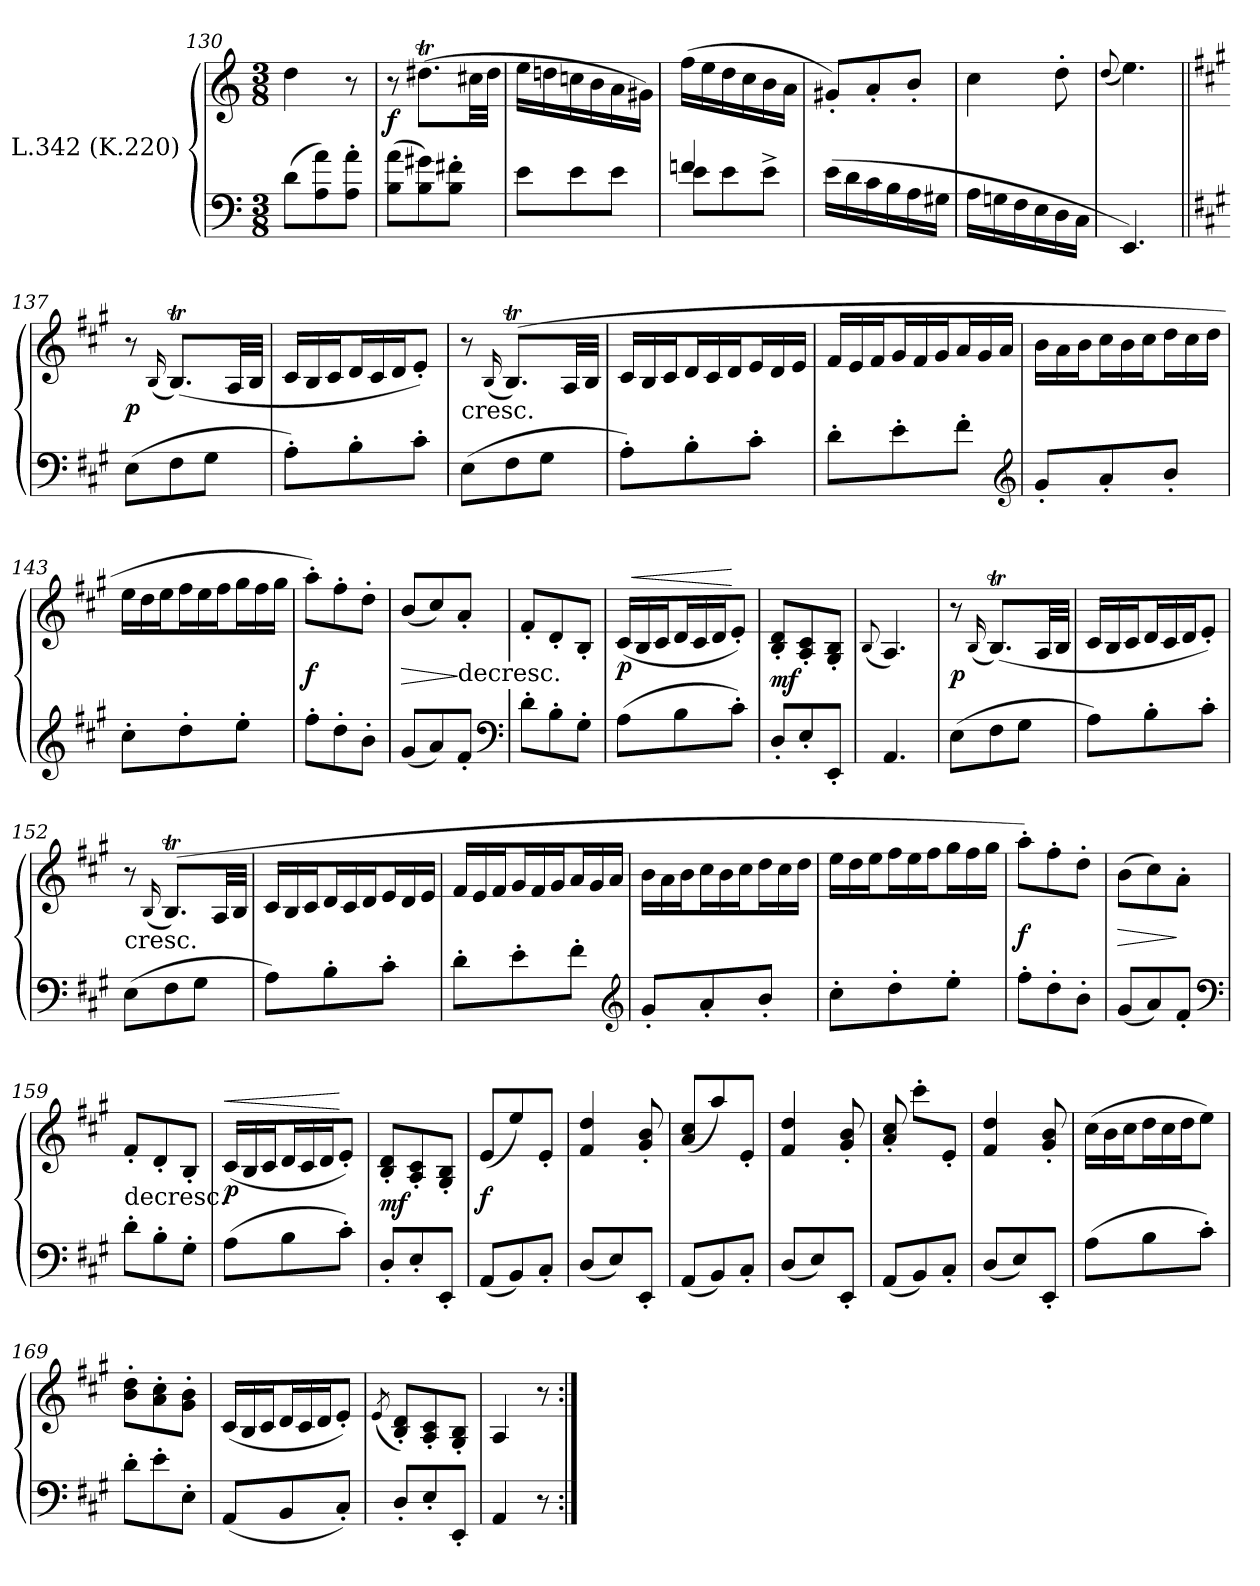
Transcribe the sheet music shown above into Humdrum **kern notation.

**kern	**kern	**dynam
*part1	*part1	*part1
*staff2	*staff1	*staff1/2
*I"L.342 (K.220)	*	*
*clefF4	*clefG2	*
*k[]	*k[]	*
*M3/8	*M3/8	*
=130	=130	=130
(8dL	4dd	.
8A 8a)	.	.
8A' 8a'J	8r	.
=131	=131	=131
(8B 8aL	8r	f
8B 8g#X)	(8.dd#XtL	.
8B' 8f#X'J	.	.
.	32cc#XLL	.
.	32dd#JJJ	.
!!LO:LB:g=z
=132	=132	=132
8eL	16eeLL	.
.	16ddn	.
8e	16ccn	.
.	16b	.
8eJ	16a	.
.	16g#XJJ)	.
=133	=133	=133
*^	*	*
4fn	8eL	(16ffLL	.
.	.	16ee	.
.	8e	16dd	.
.	.	16cc	.
8ryy	8e^J	16b	.
.	.	16aJJ	.
*v	*v	*	*
=134	=134	=134
(16eLL	8g#X'L)	.
16d	.	.
16c	8a'	.
16B	.	.
16A	8b'J	.
16G#XJJ	.	.
=135	=135	=135
16ALL	4cc	.
16Gn	.	.
16F	.	.
16E	.	.
16D	8dd'	.
16CJJ	.	.
=136	=136	=136
.	(8qqdd	.
4.EE)	4.ee)	.
!!LO:LB:g=z
=137||	=137||	=137||
*k[f#c#g#]	*k[f#c#g#]	*
(8EL	8r	p
.	(16qqB	.
8F#	(8.BTL)	.
8G#J	.	.
.	32ALL	.
.	32BJJJ	.
=138	=138	=138
*	*Xtuplet	*
8A'L)	24c#LL	.
.	24B	.
.	24c#J	.
8B'	24dL	.
.	24c#	.
.	24dJ	.
8c#'J	8e'J)	.
=139	=139	=139
!	!LO:TX:c:t=cresc.	!
(8EL	8r	.
.	(16qqB	.
8F#	(8.BTL)	.
8G#J	.	.
.	32ALL	.
.	32BJJJ	.
=140	=140	=140
8A'L)	24c#LL	.
.	24B	.
.	24c#J	.
8B'	24dL	.
.	24c#	.
.	24dJ	.
8c#'J	24eL	.
.	24d	.
.	24eJJ	.
!!LO:LB:g=z
=141	=141	=141
8d'L	24f#LL	.
.	24e	.
.	24f#J	.
8e'	24g#L	.
.	24f#	.
.	24g#J	.
8f#'J	24aL	.
.	24g#	.
.	24aJJ	.
*clefG2	*	*
=142	=142	=142
8g#'L	24bLL	.
.	24a	.
.	24bJ	.
8a'	24cc#L	.
.	24b	.
.	24cc#J	.
8b'J	24ddL	.
.	24cc#	.
.	24ddJJ	.
=143	=143	=143
8cc#'L	24eeLL	.
.	24dd	.
.	24eeJ	.
8dd'	24ff#L	.
.	24ee	.
.	24ff#J	.
8ee'J	24gg#L	.
.	24ff#	.
.	24gg#JJ	.
!!LO:LB:g=z
=144	=144	=144
8ff#'L	8aa'L)	f
8dd'	8ff#'	.
8b'J	8dd'J	.
=145	=145	=145
(8g#L	(8b/L	>
8a)	8cc#/)	.
!	!LO:TX:c:t=decresc.	!
8f#'J	8a'/J	]
*clefF4	*	*
=146	=146	=146
8d'L	8f#'L	.
8B'	8d'	.
8G#'J	8B'J	.
=147	=147	=147
(8AL	(24c#LL	p
!	!	!LO:HP:a
.	24B	<
.	24c#J	.
8B	24dL	.
.	24c#	.
.	24dJ	.
8c#'J)	8e'J)	[
=148	=148	=148
8D'L	8B' 8d'L	mf
8E'	8A' 8c#'	.
8EE'J	8G#' 8B'J	.
!!LO:LB:g=z
=149	=149	=149
.	(8qqB	.
4.AA	4.A)	.
=150	=150	=150
(8EL	8r	p
.	(16qqB	.
8F#	(8.BTL)	.
8G#J	.	.
.	32ALL	.
.	32BJJJ	.
=151	=151	=151
8AL)	24c#LL	.
.	24B	.
.	24c#J	.
8B'	24dL	.
.	24c#	.
.	24dJ	.
8c#'J	8e'J)	.
=152	=152	=152
!	!LO:TX:c:t=cresc.	!
(8EL	8r	.
.	(16qqB	.
8F#	(8.BTL)	.
8G#J	.	.
.	32ALL	.
.	32BJJJ	.
=153	=153	=153
8AL)	24c#LL	.
.	24B	.
.	24c#J	.
8B'	24dL	.
.	24c#	.
.	24dJ	.
8c#'J	24eL	.
.	24d	.
.	24eJJ	.
!!LO:LB:g=z
=154	=154	=154
8d'L	24f#LL	.
.	24e	.
.	24f#J	.
8e'	24g#L	.
.	24f#	.
.	24g#J	.
8f#'J	24aL	.
.	24g#	.
.	24aJJ	.
*clefG2	*	*
=155	=155	=155
8g#'L	24bLL	.
.	24a	.
.	24bJ	.
8a'	24cc#L	.
.	24b	.
.	24cc#J	.
8b'J	24ddL	.
.	24cc#	.
.	24ddJJ	.
=156	=156	=156
8cc#'L	24eeLL	.
.	24dd	.
.	24eeJ	.
8dd'	24ff#L	.
.	24ee	.
.	24ff#J	.
8ee'J	24gg#L	.
.	24ff#	.
.	24gg#JJ	.
!!LO:LB:g=z
=157	=157	=157
8ff#'L	8aa'L)	f
8dd'	8ff#'	.
8b'J	8dd'J	.
=158	=158	=158
(8g#L	(8bL	>
8a)	8cc#)	.
8f#'J	8a'J	]
*clefF4	*	*
=159	=159	=159
!	!LO:TX:c:t=decresc.	!
8d'L	8f#'L	.
8B'	8d'	.
8G#'J	8B'J	.
=160	=160	=160
!	!	!LO:HP:a
(8AL	(24c#LL	< p
.	24B	.
.	24c#J	.
8B	24dL	.
.	24c#	.
.	24dJ	.
8c#'J)	8e'J)	[
=161	=161	=161
8D'L	8B' 8d'L	mf
8E'	8A' 8c#'	.
8EE'J	8G#' 8B'J	.
!!LO:LB:g=z
=162	=162	=162
(8AAL	(8eL	f
8BB)	8ee)	.
8C#'J	8e'J	.
=163	=163	=163
(8DL	4f# 4dd	.
8E)	.	.
8EE'J	8g#' 8b'	.
=164	=164	=164
(8AAL	(8a/ 8cc#/L	.
8BB)	8aa/)	.
8C#'J	8e'/J	.
=165	=165	=165
(8DL	4f# 4dd	.
8E)	.	.
8EE'J	8g#' 8b'	.
=166	=166	=166
(8AAL	8a'/ 8cc#'/	.
8BB)	8ccc#'\L	.
8C#'J	8e'/J	.
=167	=167	=167
(8DL	4f# 4dd	.
8E)	.	.
8EE'J	8g#' 8b'	.
!!LO:LB:g=z
=168	=168	=168
(8AL	(24cc#LL	.
.	24b	.
.	24cc#J	.
8B	24ddL	.
.	24cc#	.
.	24ddJ	.
8c#'J)	8eeJ)	.
=169	=169	=169
8d'L	8b' 8dd'L	.
8e'	8a' 8cc#'	.
8E'J	8g#' 8b'J	.
=170	=170	=170
(8AAL	(24c#LL	.
.	24B	.
.	24c#J	.
8BB	24dL	.
.	24c#	.
.	24dJ	.
8C#'J)	8e'J)	.
=171	=171	=171
.	(8qe	.
8D'L	8B' 8d'L)	.
8E'	8A' 8c#'	.
8EE'J	8G#' 8B'J	.
=172	=172	=172
4AA	4A	.
8r	8r	.
=:|!	=:|!	=:|!
*-	*-	*-
